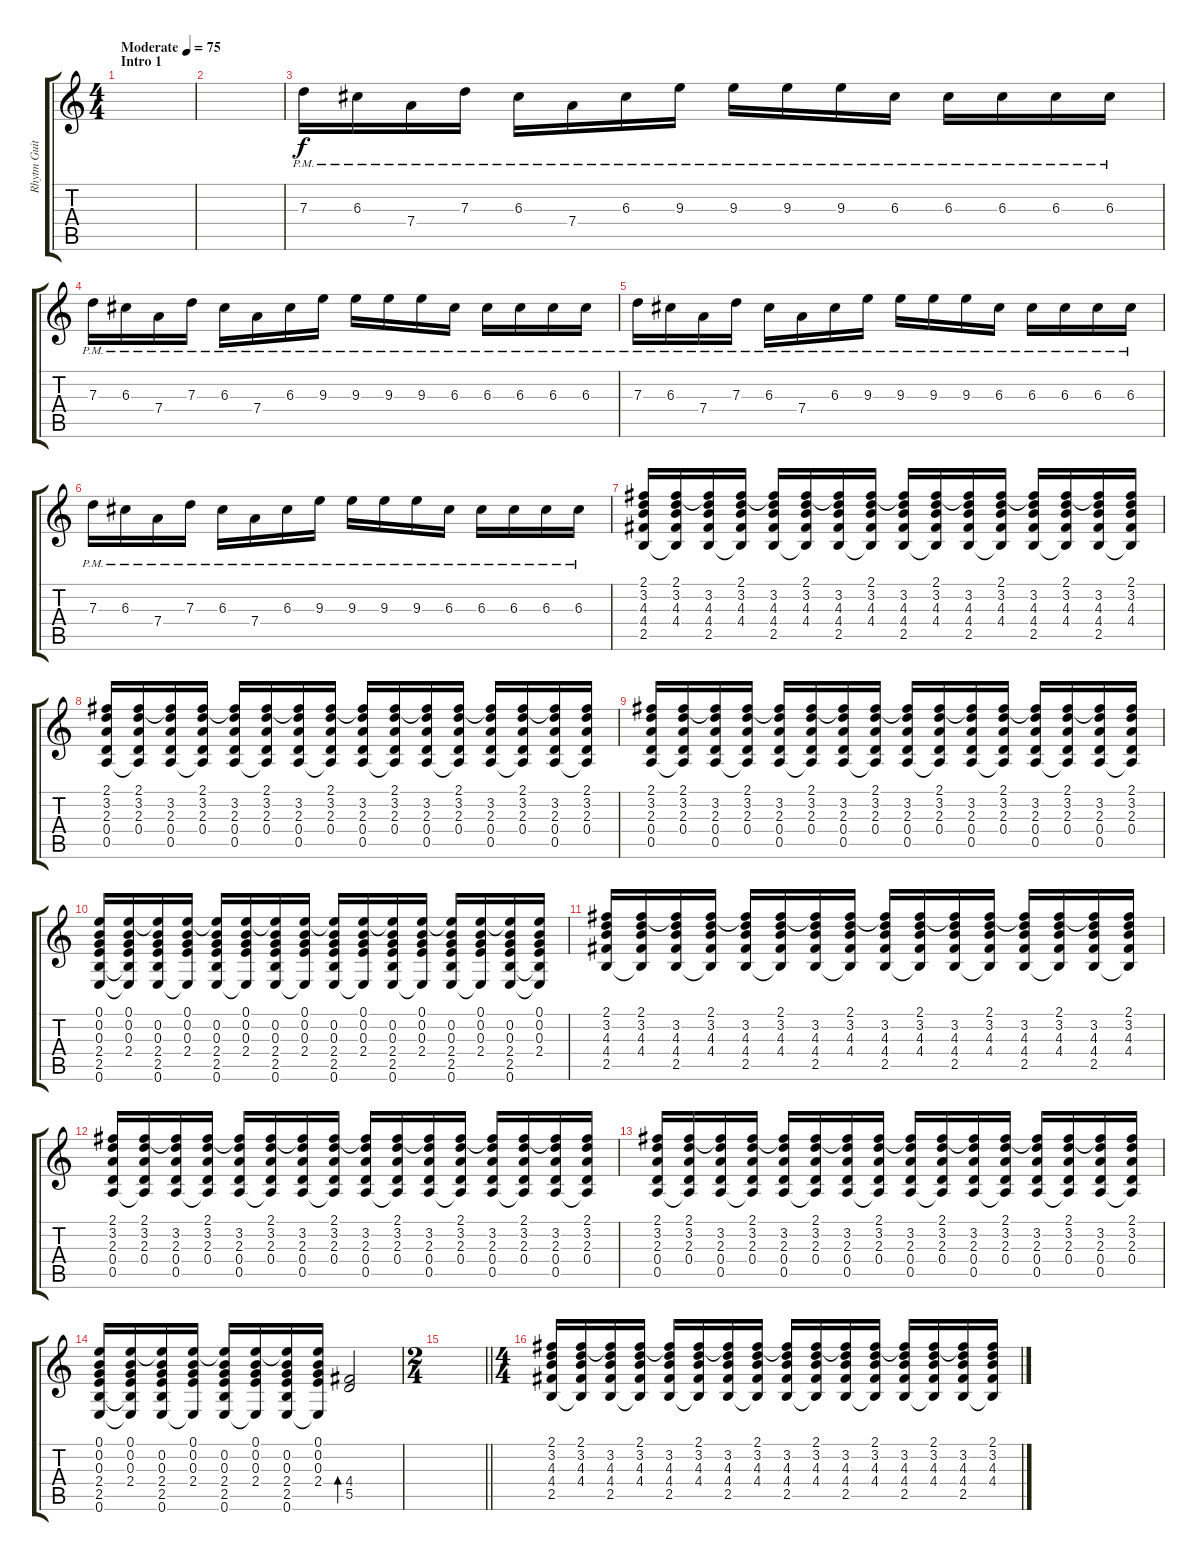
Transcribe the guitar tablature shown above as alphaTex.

\track ("Rhytm Guitar 1 - Uki" "Rhytm Guit") {instrument acousticguitarnylon}
\staff {score tabs}
\tuning (E4 B3 G3 D3 A2 E2) {hide}
\ts (4 4)
\section ("" "Intro 1")
\tempo (75 "Moderate")
\clef g2
\ks c
|
|
7.3{pm}.16{volume 12 balance 11} 6.3{pm}.16 7.4{pm}.16 7.3{pm}.16 6.3{pm}.16 7.4{pm}.16 6.3{pm}.16 9.3{pm}.16 9.3{pm}.16 9.3{pm}.16 9.3{pm}.16 6.3{pm}.16 6.3{pm}.16 6.3{pm}.16 6.3{pm}.16 6.3{pm}.16 |
7.3{pm}.16 6.3{pm}.16 7.4{pm}.16 7.3{pm}.16 6.3{pm}.16 7.4{pm}.16 6.3{pm}.16 9.3{pm}.16 9.3{pm}.16 9.3{pm}.16 9.3{pm}.16 6.3{pm}.16 6.3{pm}.16 6.3{pm}.16 6.3{pm}.16 6.3{pm}.16 |
7.3{pm}.16 6.3{pm}.16 7.4{pm}.16 7.3{pm}.16 6.3{pm}.16 7.4{pm}.16 6.3{pm}.16 9.3{pm}.16 9.3{pm}.16 9.3{pm}.16 9.3{pm}.16 6.3{pm}.16 6.3{pm}.16 6.3{pm}.16 6.3{pm}.16 6.3{pm}.16 |
7.3{pm}.16 6.3{pm}.16 7.4{pm}.16 7.3{pm}.16 6.3{pm}.16 7.4{pm}.16 6.3{pm}.16 9.3{pm}.16 9.3{pm}.16 9.3{pm}.16 9.3{pm}.16 6.3{pm}.16 6.3{pm}.16 6.3{pm}.16 6.3{pm}.16 6.3{pm}.16 |
(2.1 3.2 4.3 4.4 2.5).16{volume 10 balance 8} (2.1 3.2 4.3 4.4 2.5{t}).16 (2.1{t} 3.2 4.3 4.4 2.5).16 (2.1 3.2 4.3 4.4 2.5{t}).16 (2.1{t} 3.2 4.3 4.4 2.5).16 (2.1 3.2 4.3 4.4 2.5{t}).16 (2.1{t} 3.2 4.3 4.4 2.5).16 (2.1 3.2 4.3 4.4 2.5{t}).16 (2.1{t} 3.2 4.3 4.4 2.5).16 (2.1 3.2 4.3 4.4 2.5{t}).16 (2.1{t} 3.2 4.3 4.4 2.5).16 (2.1 3.2 4.3 4.4 2.5{t}).16 (2.1{t} 3.2 4.3 4.4 2.5).16 (2.1 3.2 4.3 4.4 2.5{t}).16 (2.1{t} 3.2 4.3 4.4 2.5).16 (2.1 3.2 4.3 4.4 2.5{t}).16 |
(2.1 3.2 2.3 0.4 0.5).16 (2.1 3.2 2.3 0.4 0.5{t}).16 (2.1{t} 3.2 2.3 0.4 0.5).16 (2.1 3.2 2.3 0.4 0.5{t}).16 (2.1{t} 3.2 2.3 0.4 0.5).16 (2.1 3.2 2.3 0.4 0.5{t}).16 (2.1{t} 3.2 2.3 0.4 0.5).16 (2.1 3.2 2.3 0.4 0.5{t}).16 (2.1{t} 3.2 2.3 0.4 0.5).16 (2.1 3.2 2.3 0.4 0.5{t}).16 (2.1{t} 3.2 2.3 0.4 0.5).16 (2.1 3.2 2.3 0.4 0.5{t}).16 (2.1{t} 3.2 2.3 0.4 0.5).16 (2.1 3.2 2.3 0.4 0.5{t}).16 (2.1{t} 3.2 2.3 0.4 0.5).16 (2.1 3.2 2.3 0.4 0.5{t}).16 |
(2.1 3.2 2.3 0.4 0.5).16 (2.1 3.2 2.3 0.4 0.5{t}).16 (2.1{t} 3.2 2.3 0.4 0.5).16 (2.1 3.2 2.3 0.4 0.5{t}).16 (2.1{t} 3.2 2.3 0.4 0.5).16 (2.1 3.2 2.3 0.4 0.5{t}).16 (2.1{t} 3.2 2.3 0.4 0.5).16 (2.1 3.2 2.3 0.4 0.5{t}).16 (2.1{t} 3.2 2.3 0.4 0.5).16 (2.1 3.2 2.3 0.4 0.5{t}).16 (2.1{t} 3.2 2.3 0.4 0.5).16 (2.1 3.2 2.3 0.4 0.5{t}).16 (2.1{t} 3.2 2.3 0.4 0.5).16 (2.1 3.2 2.3 0.4 0.5{t}).16 (2.1{t} 3.2 2.3 0.4 0.5).16 (2.1 3.2 2.3 0.4 0.5{t}).16 |
(0.1 0.2 0.3 2.4 2.5 0.6).16 (0.1 0.2 0.3 2.4 2.5{t} 0.6{t}).16 (0.1{t} 0.2 0.3 2.4 2.5 0.6).16 (0.1 0.2 0.3 2.4 0.6{t}).16 (0.1{t} 0.2 0.3 2.4 2.5 0.6).16 (0.1 0.2 0.3 2.4 0.6{t}).16 (0.1{t} 0.2 0.3 2.4 2.5 0.6).16 (0.1 0.2 0.3 2.4 0.6{t}).16 (0.1{t} 0.2 0.3 2.4 2.5 0.6).16 (0.1 0.2 0.3 2.4 0.6{t}).16 (0.1{t} 0.2 0.3 2.4 2.5 0.6).16 (0.1 0.2 0.3 2.4 0.6{t}).16 (0.1{t} 0.2 0.3 2.4 2.5 0.6).16 (0.1 0.2 0.3 2.4 0.6{t}).16 (0.1{t} 0.2 0.3 2.4 2.5 0.6).16 (0.1 0.2 0.3 2.4 2.5{t} 0.6{t}).16 |
(2.1 3.2 4.3 4.4 2.5).16 (2.1 3.2 4.3 4.4 2.5{t}).16 (2.1{t} 3.2 4.3 4.4 2.5).16 (2.1 3.2 4.3 4.4 2.5{t}).16 (2.1{t} 3.2 4.3 4.4 2.5).16 (2.1 3.2 4.3 4.4 2.5{t}).16 (2.1{t} 3.2 4.3 4.4 2.5).16 (2.1 3.2 4.3 4.4 2.5{t}).16 (2.1{t} 3.2 4.3 4.4 2.5).16 (2.1 3.2 4.3 4.4 2.5{t}).16 (2.1{t} 3.2 4.3 4.4 2.5).16 (2.1 3.2 4.3 4.4 2.5{t}).16 (2.1{t} 3.2 4.3 4.4 2.5).16 (2.1 3.2 4.3 4.4 2.5{t}).16 (2.1{t} 3.2 4.3 4.4 2.5).16 (2.1 3.2 4.3 4.4 2.5{t}).16 |
(2.1 3.2 2.3 0.4 0.5).16 (2.1 3.2 2.3 0.4 0.5{t}).16 (2.1{t} 3.2 2.3 0.4 0.5).16 (2.1 3.2 2.3 0.4 0.5{t}).16 (2.1{t} 3.2 2.3 0.4 0.5).16 (2.1 3.2 2.3 0.4 0.5{t}).16 (2.1{t} 3.2 2.3 0.4 0.5).16 (2.1 3.2 2.3 0.4 0.5{t}).16 (2.1{t} 3.2 2.3 0.4 0.5).16 (2.1 3.2 2.3 0.4 0.5{t}).16 (2.1{t} 3.2 2.3 0.4 0.5).16 (2.1 3.2 2.3 0.4 0.5{t}).16 (2.1{t} 3.2 2.3 0.4 0.5).16 (2.1 3.2 2.3 0.4 0.5{t}).16 (2.1{t} 3.2 2.3 0.4 0.5).16 (2.1 3.2 2.3 0.4 0.5{t}).16 |
(2.1 3.2 2.3 0.4 0.5).16 (2.1 3.2 2.3 0.4 0.5{t}).16 (2.1{t} 3.2 2.3 0.4 0.5).16 (2.1 3.2 2.3 0.4 0.5{t}).16 (2.1{t} 3.2 2.3 0.4 0.5).16 (2.1 3.2 2.3 0.4 0.5{t}).16 (2.1{t} 3.2 2.3 0.4 0.5).16 (2.1 3.2 2.3 0.4 0.5{t}).16 (2.1{t} 3.2 2.3 0.4 0.5).16 (2.1 3.2 2.3 0.4 0.5{t}).16 (2.1{t} 3.2 2.3 0.4 0.5).16 (2.1 3.2 2.3 0.4 0.5{t}).16 (2.1{t} 3.2 2.3 0.4 0.5).16 (2.1 3.2 2.3 0.4 0.5{t}).16 (2.1{t} 3.2 2.3 0.4 0.5).16 (2.1 3.2 2.3 0.4 0.5{t}).16 |
(0.1 0.2 0.3 2.4 2.5 0.6).16 (0.1 0.2 0.3 2.4 2.5{t} 0.6{t}).16 (0.1{t} 0.2 0.3 2.4 2.5 0.6).16 (0.1 0.2 0.3 2.4 0.6{t}).16 (0.1{t} 0.2 0.3 2.4 2.5 0.6).16 (0.1 0.2 0.3 2.4 0.6{t}).16 (0.1{t} 0.2 0.3 2.4 2.5 0.6).16 (0.1 0.2 0.3 2.4 0.6{t}).16 (4.4 5.5).2{bd 120} |
\ts (2 4)
\barLineRight lightlight
|
\ts (4 4)
(2.1 3.2 4.3 4.4 2.5).16 (2.1 3.2 4.3 4.4 2.5{t}).16 (2.1{t} 3.2 4.3 4.4 2.5).16 (2.1 3.2 4.3 4.4 2.5{t}).16 (2.1{t} 3.2 4.3 4.4 2.5).16 (2.1 3.2 4.3 4.4 2.5{t}).16 (2.1{t} 3.2 4.3 4.4 2.5).16 (2.1 3.2 4.3 4.4 2.5{t}).16 (2.1{t} 3.2 4.3 4.4 2.5).16 (2.1 3.2 4.3 4.4 2.5{t}).16 (2.1{t} 3.2 4.3 4.4 2.5).16 (2.1 3.2 4.3 4.4 2.5{t}).16 (2.1{t} 3.2 4.3 4.4 2.5).16 (2.1 3.2 4.3 4.4 2.5{t}).16 (2.1{t} 3.2 4.3 4.4 2.5).16 (2.1 3.2 4.3 4.4 2.5{t}).16
